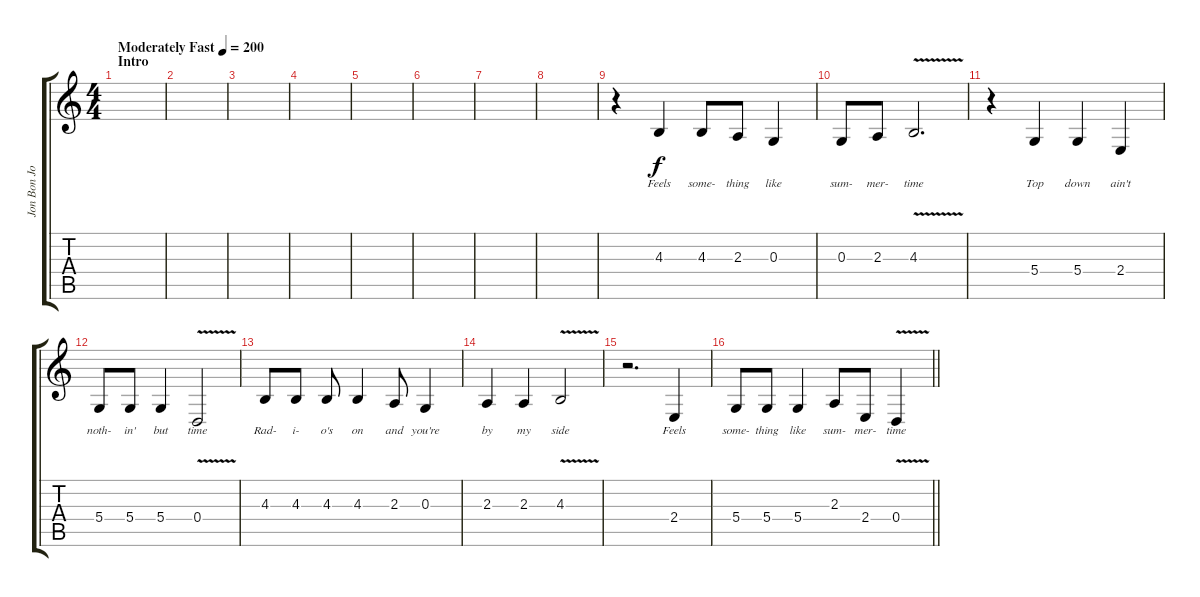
\track ("Jon Bon Jovi - Vocals" "Jon Bon Jo") {instrument altosax}
\staff {score tabs}
\tuning (E4 B3 G3 D3 A2 E2) {hide}
\ts (4 4)
\section ("" "Intro")
\tempo (200 "Moderately Fast")
\clef g2
\ks c
|
|
|
|
|
|
|
|
r.4 4.3.4{lyrics (0 "Feels") lyrics (1 "") lyrics (2 "") lyrics (3 "") lyrics (4 "")} 4.3.8{lyrics (0 "some-") lyrics (1 "") lyrics (2 "") lyrics (3 "") lyrics (4 "")} 2.3.8{lyrics (0 "thing") lyrics (1 "") lyrics (2 "") lyrics (3 "") lyrics (4 "")} 0.3.4{lyrics (0 "like") lyrics (1 "") lyrics (2 "") lyrics (3 "") lyrics (4 "")} |
0.3.8{lyrics (0 "sum-") lyrics (1 "") lyrics (2 "") lyrics (3 "") lyrics (4 "")} 2.3.8{lyrics (0 "mer-") lyrics (1 "") lyrics (2 "") lyrics (3 "") lyrics (4 "")} 4.3{v}.2{d lyrics (0 "time") lyrics (1 "") lyrics (2 "") lyrics (3 "") lyrics (4 "")} |
r.4 5.4.4{lyrics (0 "Top") lyrics (1 "") lyrics (2 "") lyrics (3 "") lyrics (4 "")} 5.4.4{lyrics (0 "down") lyrics (1 "") lyrics (2 "") lyrics (3 "") lyrics (4 "")} 2.4.4{lyrics (0 "ain't") lyrics (1 "") lyrics (2 "") lyrics (3 "") lyrics (4 "")} |
5.4.8{lyrics (0 "noth-") lyrics (1 "") lyrics (2 "") lyrics (3 "") lyrics (4 "")} 5.4.8{lyrics (0 "in'") lyrics (1 "") lyrics (2 "") lyrics (3 "") lyrics (4 "")} 5.4.4{lyrics (0 "but") lyrics (1 "") lyrics (2 "") lyrics (3 "") lyrics (4 "")} 0.4{v}.2{lyrics (0 "time") lyrics (1 "") lyrics (2 "") lyrics (3 "") lyrics (4 "")} |
4.3.8{lyrics (0 "Rad-") lyrics (1 "") lyrics (2 "") lyrics (3 "") lyrics (4 "")} 4.3.8{lyrics (0 "i-") lyrics (1 "") lyrics (2 "") lyrics (3 "") lyrics (4 "")} 4.3.8{lyrics (0 "o's") lyrics (1 "") lyrics (2 "") lyrics (3 "") lyrics (4 "")} 4.3.4{lyrics (0 "on") lyrics (1 "") lyrics (2 "") lyrics (3 "") lyrics (4 "")} 2.3.8{lyrics (0 "and") lyrics (1 "") lyrics (2 "") lyrics (3 "") lyrics (4 "")} 0.3.4{lyrics (0 "you're") lyrics (1 "") lyrics (2 "") lyrics (3 "") lyrics (4 "")} |
2.3.4{lyrics (0 "by") lyrics (1 "") lyrics (2 "") lyrics (3 "") lyrics (4 "")} 2.3.4{lyrics (0 "my") lyrics (1 "") lyrics (2 "") lyrics (3 "") lyrics (4 "")} 4.3{v}.2{lyrics (0 "side") lyrics (1 "") lyrics (2 "") lyrics (3 "") lyrics (4 "")} |
r.2{d} 2.4.4{lyrics (0 "Feels") lyrics (1 "") lyrics (2 "") lyrics (3 "") lyrics (4 "")} |
\barLineRight lightlight
5.4.8{lyrics (0 "some-") lyrics (1 "") lyrics (2 "") lyrics (3 "") lyrics (4 "")} 5.4.8{lyrics (0 "thing") lyrics (1 "") lyrics (2 "") lyrics (3 "") lyrics (4 "")} 5.4.4{lyrics (0 "like") lyrics (1 "") lyrics (2 "") lyrics (3 "") lyrics (4 "")} 2.3.8{lyrics (0 "sum-") lyrics (1 "") lyrics (2 "") lyrics (3 "") lyrics (4 "")} 2.4.8{lyrics (0 "mer-") lyrics (1 "") lyrics (2 "") lyrics (3 "") lyrics (4 "")} 0.4{v}.4{lyrics (0 "time") lyrics (1 "") lyrics (2 "") lyrics (3 "") lyrics (4 "")}
